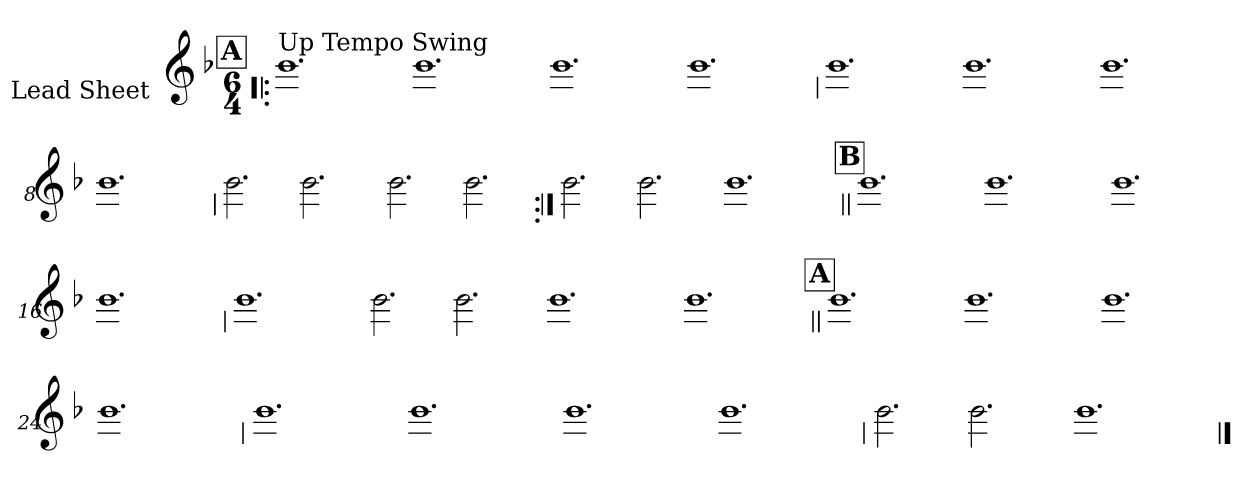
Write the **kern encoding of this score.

**kern
*part1
*staff1
*I"Lead Sheet
*stria0
*clefG2
*k[b-]
*F:
*M6/4
!!LO:REH:place=s1:a:t=A
=1!|:
!LO:TX:a:t=Up Tempo Swing
1.b-
=2-
1.b-
=3-
1.b-
=4-
1.b-
!!LO:LB:g=z
=5
1.b-
=6-
1.b-
=7-
1.b-
=8-
1.b-
!!LO:LB:g=z
=9
2.b-
2.b-
=10-
2.b-
2.b-
=11:|!
2.b-
2.b-
=12-
1.b-
!!LO:LB:g=z
!!LO:REH:place=s1:a:t=B
=13||
1.b-
=14-
1.b-
=15-
1.b-
=16-
1.b-
!!LO:LB:g=z
=17
1.b-
=18-
2.b-
2.b-
=19-
1.b-
=20-
1.b-
!!LO:LB:g=z
!!LO:REH:place=s1:a:t=A
=21||
1.b-
=22-
1.b-
=23-
1.b-
=24-
1.b-
!!LO:LB:g=z
=25
1.b-
=26-
1.b-
=27-
1.b-
=28-
1.b-
!!LO:LB:g=z
=29
2.b-
2.b-
=30-
1.b-
==
*-
